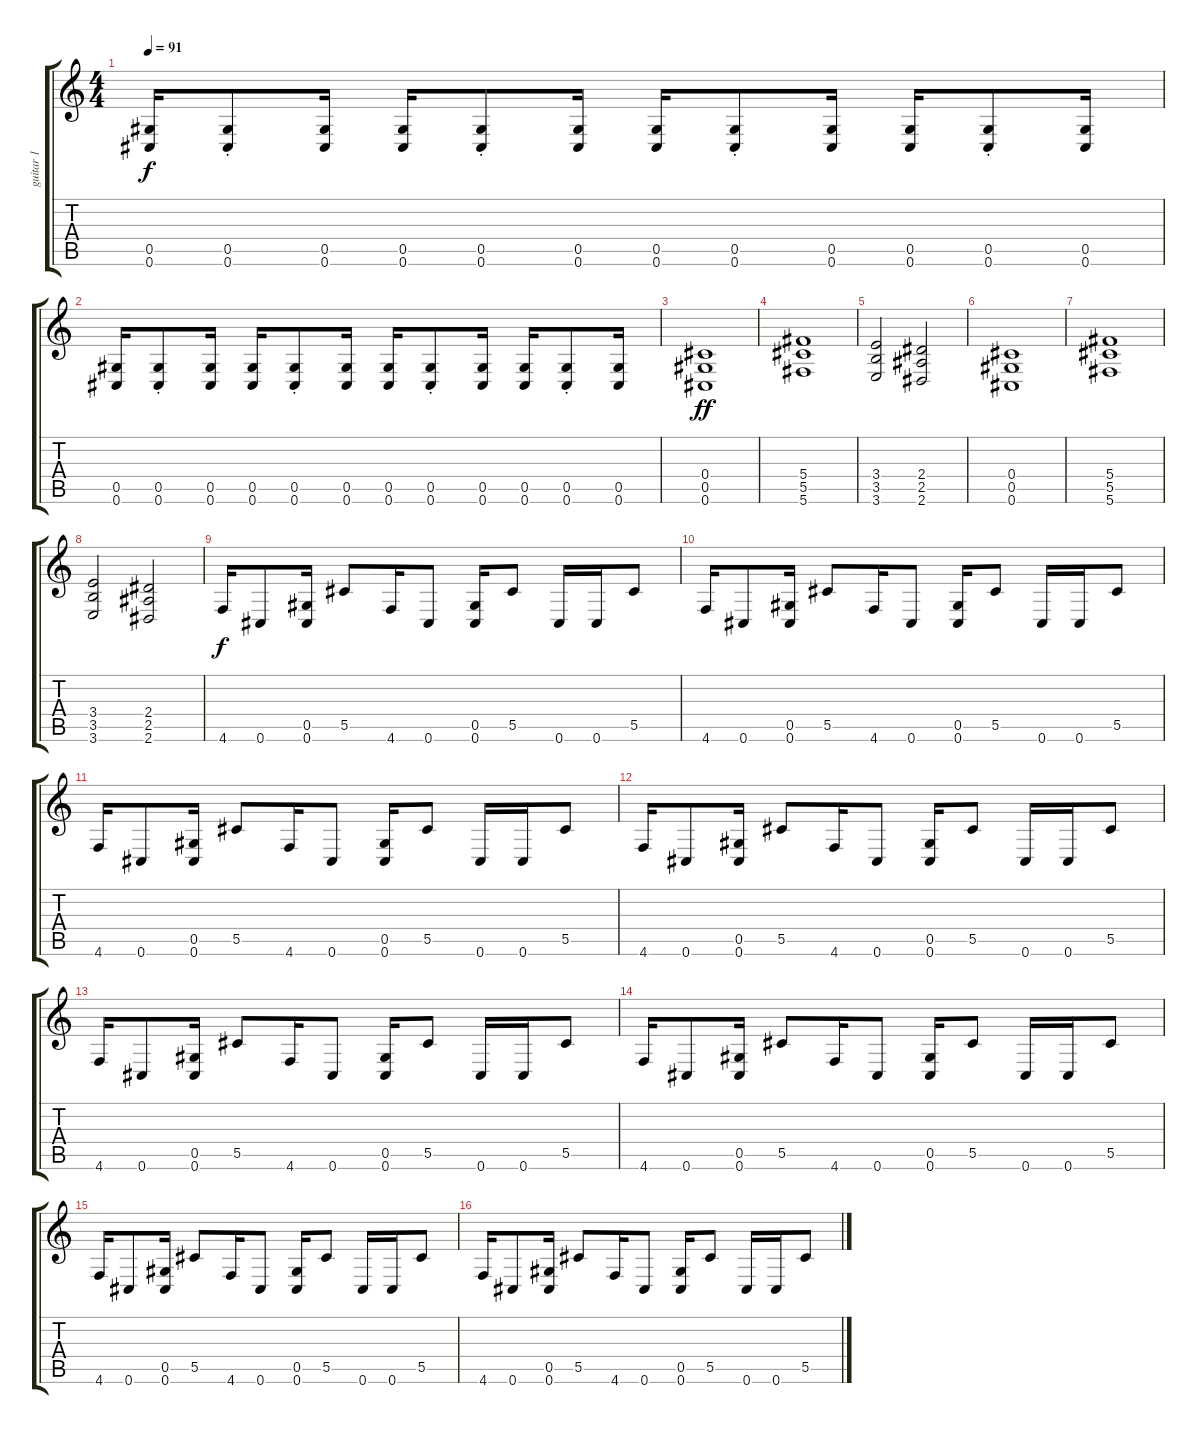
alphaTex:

\track ("guitar 1" "guitar 1") {instrument distortionguitar}
\staff {score tabs}
\tuning (Eb4 Bb3 Gb3 Db3 Ab2 Db2) {hide}
\ts (4 4)
\tempo 91
\clef g2
\ks c
(0.5 0.6).16{dy f} (0.5{st} 0.6{st}).8 (0.5 0.6).16 (0.5 0.6).16 (0.5{st} 0.6{st}).8 (0.5 0.6).16 (0.5 0.6).16 (0.5{st} 0.6{st}).8 (0.5 0.6).16 (0.5 0.6).16 (0.5{st} 0.6{st}).8 (0.5 0.6).16 |
(0.5 0.6).16 (0.5{st} 0.6{st}).8 (0.5 0.6).16 (0.5 0.6).16 (0.5{st} 0.6{st}).8 (0.5 0.6).16 (0.5 0.6).16 (0.5{st} 0.6{st}).8 (0.5 0.6).16 (0.5 0.6).16 (0.5{st} 0.6{st}).8 (0.5 0.6).16 |
(0.4 0.5 0.6).1{dy ff volume 16} |
(5.4 5.5 5.6).1 |
(3.4 3.5 3.6).2 (2.4 2.5 2.6).2 |
(0.4 0.5 0.6).1 |
(5.4 5.5 5.6).1 |
(3.4 3.5 3.6).2 (2.4 2.5 2.6).2 |
4.6.16{dy f balance 8} 0.6.8 (0.5 0.6).16 5.5.8 4.6.16 0.6.8 (0.5 0.6).16 5.5.8 0.6.16 0.6.16 5.5.8 |
4.6.16{volume 7 balance 2} 0.6.8 (0.5 0.6).16 5.5.8 4.6.16 0.6.8 (0.5 0.6).16 5.5.8 0.6.16 0.6.16 5.5.8 |
4.6.16 0.6.8 (0.5 0.6).16 5.5.8 4.6.16 0.6.8 (0.5 0.6).16 5.5.8 0.6.16 0.6.16 5.5.8 |
4.6.16 0.6.8 (0.5 0.6).16 5.5.8 4.6.16 0.6.8 (0.5 0.6).16 5.5.8 0.6.16 0.6.16 5.5.8 |
4.6.16 0.6.8 (0.5 0.6).16 5.5.8 4.6.16 0.6.8 (0.5 0.6).16 5.5.8 0.6.16 0.6.16 5.5.8 |
4.6.16 0.6.8 (0.5 0.6).16 5.5.8 4.6.16 0.6.8 (0.5 0.6).16 5.5.8 0.6.16 0.6.16 5.5.8 |
4.6.16 0.6.8 (0.5 0.6).16 5.5.8 4.6.16 0.6.8 (0.5 0.6).16 5.5.8 0.6.16 0.6.16 5.5.8 |
4.6.16 0.6.8 (0.5 0.6).16 5.5.8 4.6.16 0.6.8 (0.5 0.6).16 5.5.8 0.6.16 0.6.16 5.5.8
